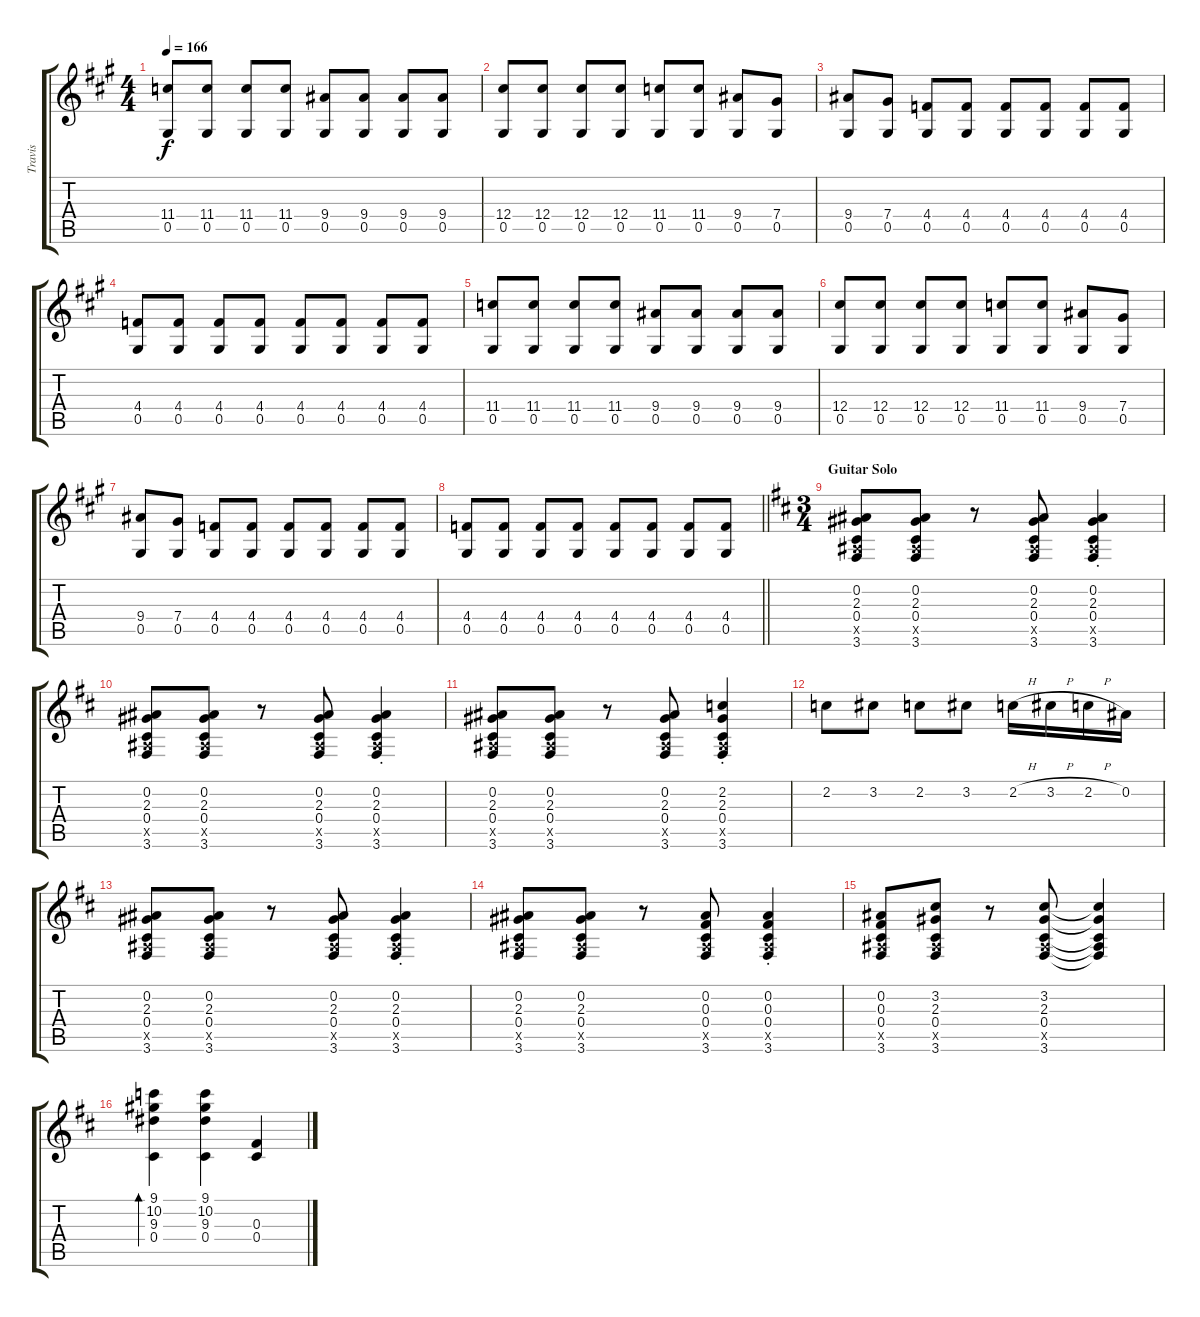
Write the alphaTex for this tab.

\track ("Travis" "Travis") {instrument distortionguitar}
\staff {score tabs}
\tuning (Eb4 Bb3 Gb3 Db3 Ab2 Eb2) {hide}
\ts (4 4)
\tempo 166
\clef g2
\ks a
(11.4 0.5).8{dy f} (11.4 0.5).8 (11.4 0.5).8 (11.4 0.5).8 (9.4 0.5).8 (9.4 0.5).8 (9.4 0.5).8 (9.4 0.5).8 |
(12.4 0.5).8 (12.4 0.5).8 (12.4 0.5).8 (12.4 0.5).8 (11.4 0.5).8 (11.4 0.5).8 (9.4 0.5).8 (7.4 0.5).8 |
(9.4 0.5).8 (7.4 0.5).8 (4.4 0.5).8 (4.4 0.5).8 (4.4 0.5).8 (4.4 0.5).8 (4.4 0.5).8 (4.4 0.5).8 |
(4.4 0.5).8 (4.4 0.5).8 (4.4 0.5).8 (4.4 0.5).8 (4.4 0.5).8 (4.4 0.5).8 (4.4 0.5).8 (4.4 0.5).8 |
(11.4 0.5).8 (11.4 0.5).8 (11.4 0.5).8 (11.4 0.5).8 (9.4 0.5).8 (9.4 0.5).8 (9.4 0.5).8 (9.4 0.5).8 |
(12.4 0.5).8 (12.4 0.5).8 (12.4 0.5).8 (12.4 0.5).8 (11.4 0.5).8 (11.4 0.5).8 (9.4 0.5).8 (7.4 0.5).8 |
(9.4 0.5).8 (7.4 0.5).8 (4.4 0.5).8 (4.4 0.5).8 (4.4 0.5).8 (4.4 0.5).8 (4.4 0.5).8 (4.4 0.5).8 |
\barLineRight lightlight
(4.4 0.5).8 (4.4 0.5).8 (4.4 0.5).8 (4.4 0.5).8 (4.4 0.5).8 (4.4 0.5).8 (4.4 0.5).8 (4.4 0.5).8 |
\ts (3 4)
\section ("" "Guitar Solo")
\ks d
(0.2 2.3 0.4 2.5{x} 3.6).8 (0.2 2.3 0.4 2.5{x} 3.6).8 r.8 (0.2 2.3 0.4 2.5{x} 3.6).8 (0.2{st} 2.3{st} 0.4{st} 2.5{st x} 3.6{st}).4 |
(0.2 2.3 0.4 2.5{x} 3.6).8 (0.2 2.3 0.4 2.5{x} 3.6).8 r.8 (0.2 2.3 0.4 2.5{x} 3.6).8 (0.2{st} 2.3{st} 0.4{st} 2.5{st x} 3.6{st}).4 |
(0.2 2.3 0.4 2.5{x} 3.6).8 (0.2 2.3 0.4 2.5{x} 3.6).8 r.8 (0.2 2.3 0.4 2.5{x} 3.6).8 (2.2{st} 2.3{st} 0.4{st} 2.5{st x} 3.6{st}).4 |
2.2.8 3.2.8 2.2.8 3.2.8 2.2{h}.16 3.2{h}.16 2.2{h}.16 0.2.16 |
(0.2 2.3 0.4 2.5{x} 3.6).8 (0.2 2.3 0.4 2.5{x} 3.6).8 r.8 (0.2 2.3 0.4 2.5{x} 3.6).8 (0.2{st} 2.3{st} 0.4{st} 2.5{st x} 3.6{st}).4 |
(0.2 2.3 0.4 2.5{x} 3.6).8 (0.2 2.3 0.4 2.5{x} 3.6).8 r.8 (0.2 0.3 0.4 2.5{x} 3.6).8 (0.2{st} 0.3{st} 0.4{st} 2.5{st x} 3.6{st}).4 |
(0.2 0.3 0.4 2.5{x} 3.6).8 (3.2 2.3 0.4 2.5{x} 3.6).8 r.8 (3.2 2.3 0.4 2.5{x} 3.6).8 (3.2{t} 2.3{t} 0.4{t} 2.5{t} 3.6{t}).4 |
(9.1 10.2 9.3 0.4).4{bd 120} (9.1 10.2 9.3 0.4).4 (0.3 0.4).4
